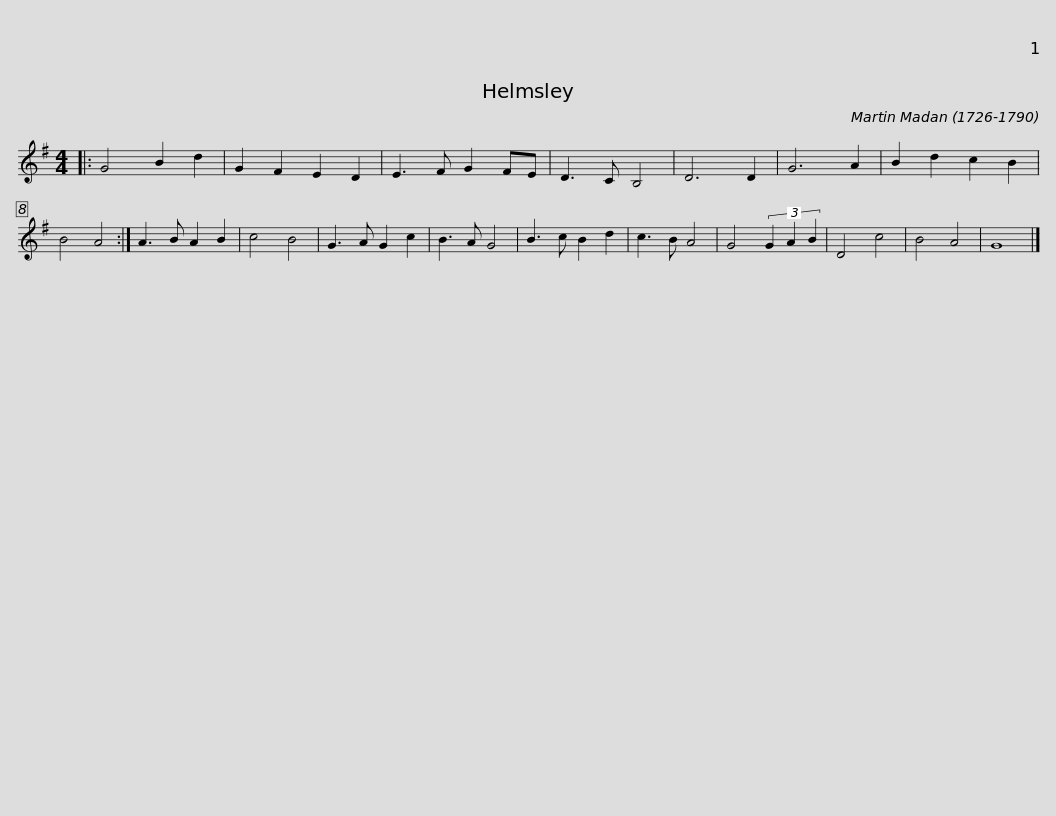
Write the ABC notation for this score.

X:1
L:1/8
M:4/4
I:linebreak $
K:G
V:1 treble
V:1
|: G4 B2 d2 | G2 F2 E2 D2 | E3 F G2 FE | D3 C B,4 | D6 D2 | %5
 G6 A2 | B2 d2 c2 B2 | B4 A4 :| A3 B A2 B2 | c4 B4 |$ %10
 G3 A G2 c2 | B3 A G4 | B3 c B2 d2 | c3 B A4 | G4 (3G2 A2 B2 | %15
 D4 c4 | B4 A4 | G8 |] %18
